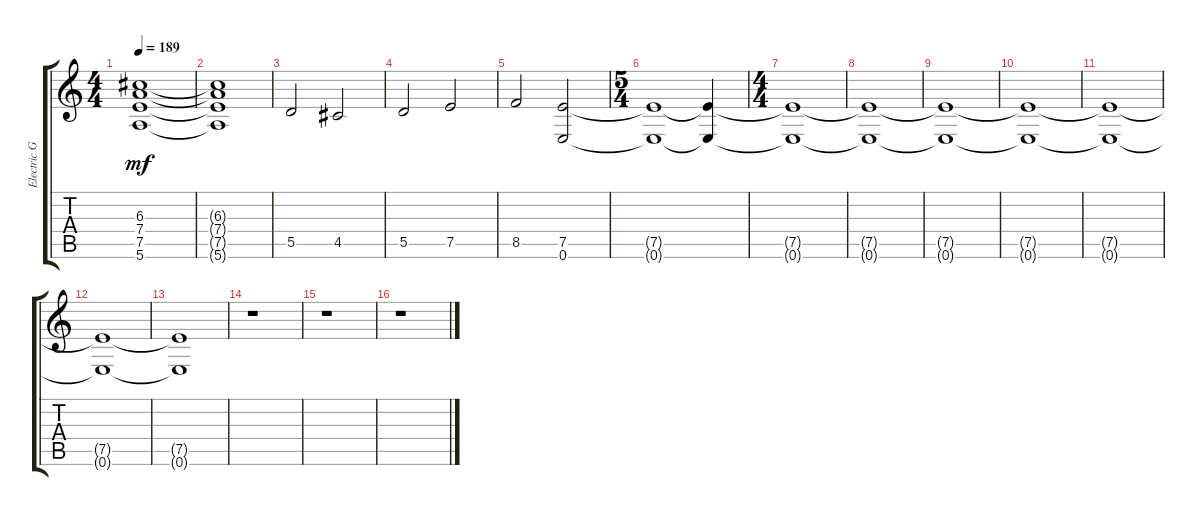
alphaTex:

\track ("Electric Guitar Right" "Electric G") {instrument distortionguitar}
\staff {score tabs}
\tuning (E4 B3 G3 D3 A2 E2) {hide}
\ts (4 4)
\tempo 189
\clef g2
\ks c
(6.3 7.4 7.5 5.6).1{dy mf} |
(6.3{t} 7.4{t} 7.5{t} 5.6{t}).1 |
5.5.2 4.5.2 |
5.5.2 7.5.2 |
8.5.2 (7.5 0.6).2 |
\ts (5 4)
(7.5{t} 0.6{t}).1 (7.5{t} 0.6{t}).4 |
\ts (4 4)
(7.5{t} 0.6{t}).1 |
(7.5{t} 0.6{t}).1{volume 9} |
(7.5{t} 0.6{t}).1 |
(7.5{t} 0.6{t}).1 |
(7.5{t} 0.6{t}).1 |
(7.5{t} 0.6{t}).1 |
(7.5{t} 0.6{t}).1{volume 0} |
r.1{volume 5} |
r.1 |
r.1
